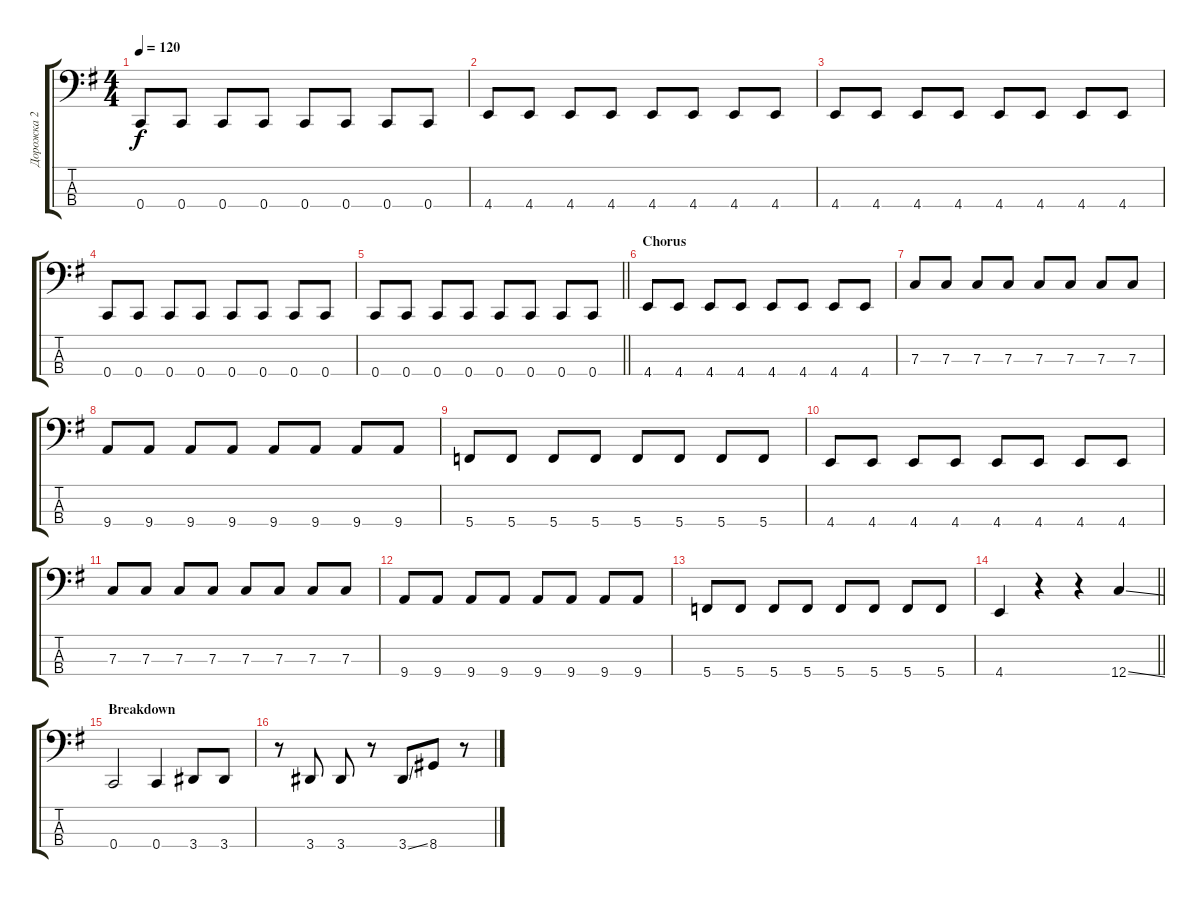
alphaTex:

\track ("Дорожка 2" "Дорожка 2") {instrument electricbassfinger}
\staff {score tabs}
\tuning (Eb2 Bb1 F1 C1) {hide}
\ts (4 4)
\tempo 120
\clef f4
\ks g
0.4.8{dy f} 0.4.8 0.4.8 0.4.8 0.4.8 0.4.8 0.4.8 0.4.8 |
4.4.8 4.4.8 4.4.8 4.4.8 4.4.8 4.4.8 4.4.8 4.4.8 |
4.4.8 4.4.8 4.4.8 4.4.8 4.4.8 4.4.8 4.4.8 4.4.8 |
0.4.8 0.4.8 0.4.8 0.4.8 0.4.8 0.4.8 0.4.8 0.4.8 |
\barLineRight lightlight
0.4.8 0.4.8 0.4.8 0.4.8 0.4.8 0.4.8 0.4.8 0.4.8 |
\section ("" "Chorus")
4.4.8 4.4.8 4.4.8 4.4.8 4.4.8 4.4.8 4.4.8 4.4.8 |
7.3.8 7.3.8 7.3.8 7.3.8 7.3.8 7.3.8 7.3.8 7.3.8 |
9.4.8 9.4.8 9.4.8 9.4.8 9.4.8 9.4.8 9.4.8 9.4.8 |
5.4.8 5.4.8 5.4.8 5.4.8 5.4.8 5.4.8 5.4.8 5.4.8 |
4.4.8 4.4.8 4.4.8 4.4.8 4.4.8 4.4.8 4.4.8 4.4.8 |
7.3.8 7.3.8 7.3.8 7.3.8 7.3.8 7.3.8 7.3.8 7.3.8 |
9.4.8 9.4.8 9.4.8 9.4.8 9.4.8 9.4.8 9.4.8 9.4.8 |
5.4.8 5.4.8 5.4.8 5.4.8 5.4.8 5.4.8 5.4.8 5.4.8 |
\barLineRight lightlight
4.4.4 r.4 r.4 12.4{ss}.4 |
\section ("" "Breakdown")
0.4.2 0.4.4 3.4.8 3.4.8 |
r.8 3.4.8 3.4.8 r.8 3.4{ss}.8 8.4{ss}.8 r.8
